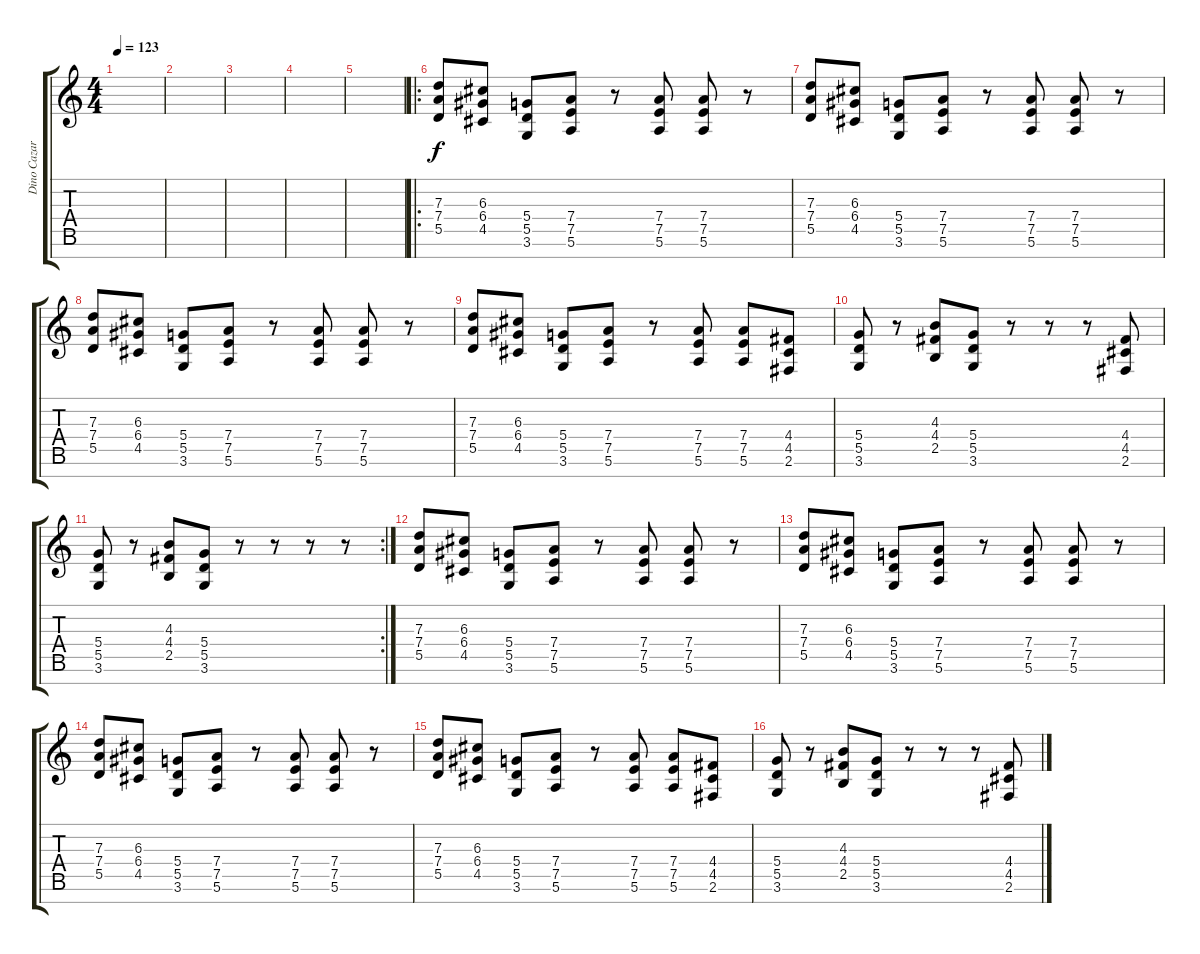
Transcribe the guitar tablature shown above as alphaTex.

\track ("Dino Cazares" "Dino Cazar") {instrument distortionguitar}
\staff {score tabs}
\tuning (E4 B3 G3 D3 A2 E2 B1) {hide}
\ts (4 4)
\tempo 123
\clef g2
\ks c
|
|
|
|
|
\ro
(7.3 7.4 5.5).8 (6.3 6.4 4.5).8 (5.4 5.5 3.6).8 (7.4 7.5 5.6).8 r.8 (7.4 7.5 5.6).8 (7.4 7.5 5.6).8 r.8 |
(7.3 7.4 5.5).8 (6.3 6.4 4.5).8 (5.4 5.5 3.6).8 (7.4 7.5 5.6).8 r.8 (7.4 7.5 5.6).8 (7.4 7.5 5.6).8 r.8 |
(7.3 7.4 5.5).8 (6.3 6.4 4.5).8 (5.4 5.5 3.6).8 (7.4 7.5 5.6).8 r.8 (7.4 7.5 5.6).8 (7.4 7.5 5.6).8 r.8 |
(7.3 7.4 5.5).8 (6.3 6.4 4.5).8 (5.4 5.5 3.6).8 (7.4 7.5 5.6).8 r.8 (7.4 7.5 5.6).8 (7.4 7.5 5.6).8 (4.4 4.5 2.6).8 |
(5.4 5.5 3.6).8 r.8 (4.3 4.4 2.5).8 (5.4 5.5 3.6).8 r.8 r.8 r.8 (4.4 4.5 2.6).8 |
\rc 2
(5.4 5.5 3.6).8 r.8 (4.3 4.4 2.5).8 (5.4 5.5 3.6).8 r.8 r.8 r.8 r.8 |
(7.3 7.4 5.5).8 (6.3 6.4 4.5).8 (5.4 5.5 3.6).8 (7.4 7.5 5.6).8 r.8 (7.4 7.5 5.6).8 (7.4 7.5 5.6).8 r.8 |
(7.3 7.4 5.5).8 (6.3 6.4 4.5).8 (5.4 5.5 3.6).8 (7.4 7.5 5.6).8 r.8 (7.4 7.5 5.6).8 (7.4 7.5 5.6).8 r.8 |
(7.3 7.4 5.5).8 (6.3 6.4 4.5).8 (5.4 5.5 3.6).8 (7.4 7.5 5.6).8 r.8 (7.4 7.5 5.6).8 (7.4 7.5 5.6).8 r.8 |
(7.3 7.4 5.5).8 (6.3 6.4 4.5).8 (5.4 5.5 3.6).8 (7.4 7.5 5.6).8 r.8 (7.4 7.5 5.6).8 (7.4 7.5 5.6).8 (4.4 4.5 2.6).8 |
(5.4 5.5 3.6).8 r.8 (4.3 4.4 2.5).8 (5.4 5.5 3.6).8 r.8 r.8 r.8 (4.4 4.5 2.6).8
